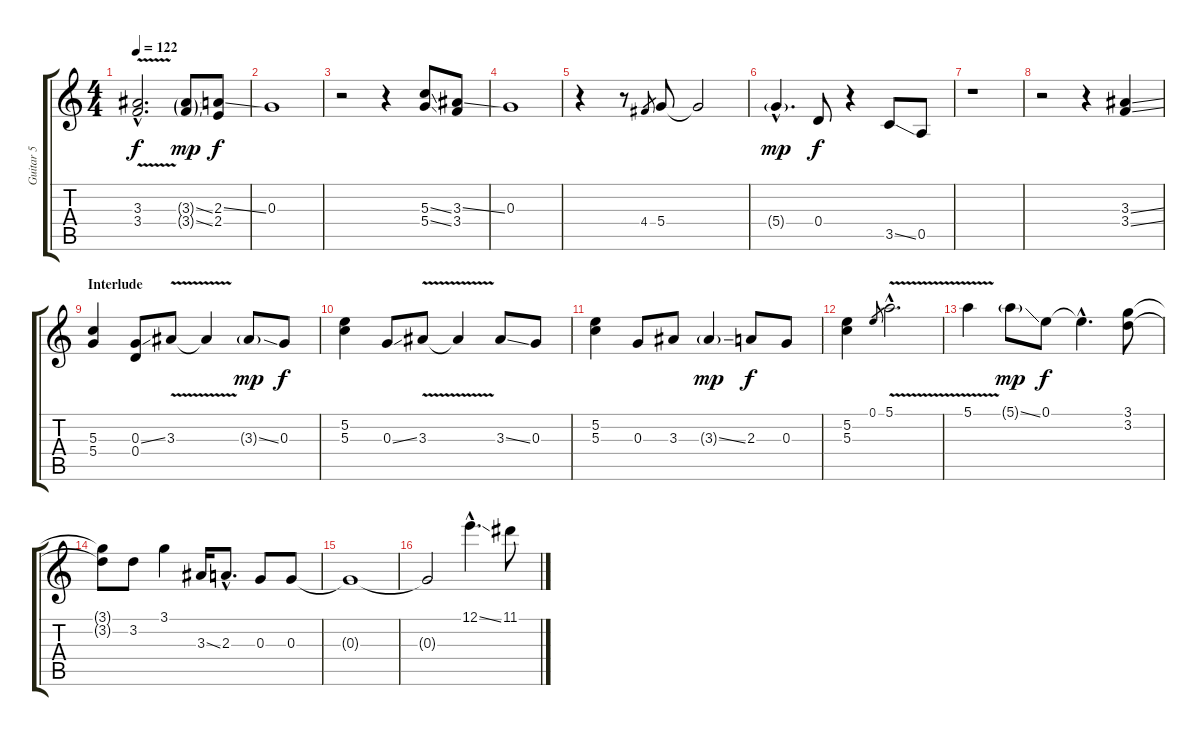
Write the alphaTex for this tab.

\track ("Guitar 5" "Guitar 5") {instrument electricguitarclean}
\staff {score tabs}
\tuning (E4 B3 G3 D3 A2 E2) {hide}
\ts (4 4)
\tempo 122
\clef g2
\ks c
(3.3{v hac} 3.4{hac}).2{d dy f} (3.3{ss g} 3.4{ss g}).8{dy mp} (2.3{ss} 2.4).8{dy f} |
0.3.1 |
r.2 r.4 (5.3{ss} 5.4{ss}).8 (3.3{ss} 3.4).8 |
0.3.1 |
r.4 r.8 4.4.8{gr} 5.4.8 5.4{t}.2 |
5.4{g hac}.4{d dy mp} 0.4.8{dy f} r.4 3.5{ss}.8 0.5.8 |
r.1 |
r.2 r.4 (3.3{ss} 3.4{ss}).4 |
\section ("" "Interlude")
(5.3 5.4).4 (0.3{ss} 0.4).8 3.3{v}.8 3.3{t}.4 3.3{ss g}.8{dy mp} 0.3.8{dy f} |
(5.2 5.3).4 0.3{ss}.8 3.3{v}.8 3.3{t}.4 3.3{ss}.8 0.3.8 |
(5.2 5.3).4 0.3.8 3.3.8 3.3{ss g}.4{dy mp} 2.3.8{dy f} 0.3.8 |
(5.2 5.3).4 0.1.8{gr} 5.1{v hac}.2{d} |
5.1{v}.4 5.1{ss g}.8{dy mp} 0.1.8{dy f} 0.1{hac t}.4{d} (3.1 3.2).8 |
(3.1{t} 3.2{t}).8 3.2.8 3.1.4 3.3{ss}.16 2.3{hac}.8{d} 0.3.8 0.3.8 |
0.3{t}.1 |
0.3{t}.2 12.1{ss hac}.4{d} 11.1.8
